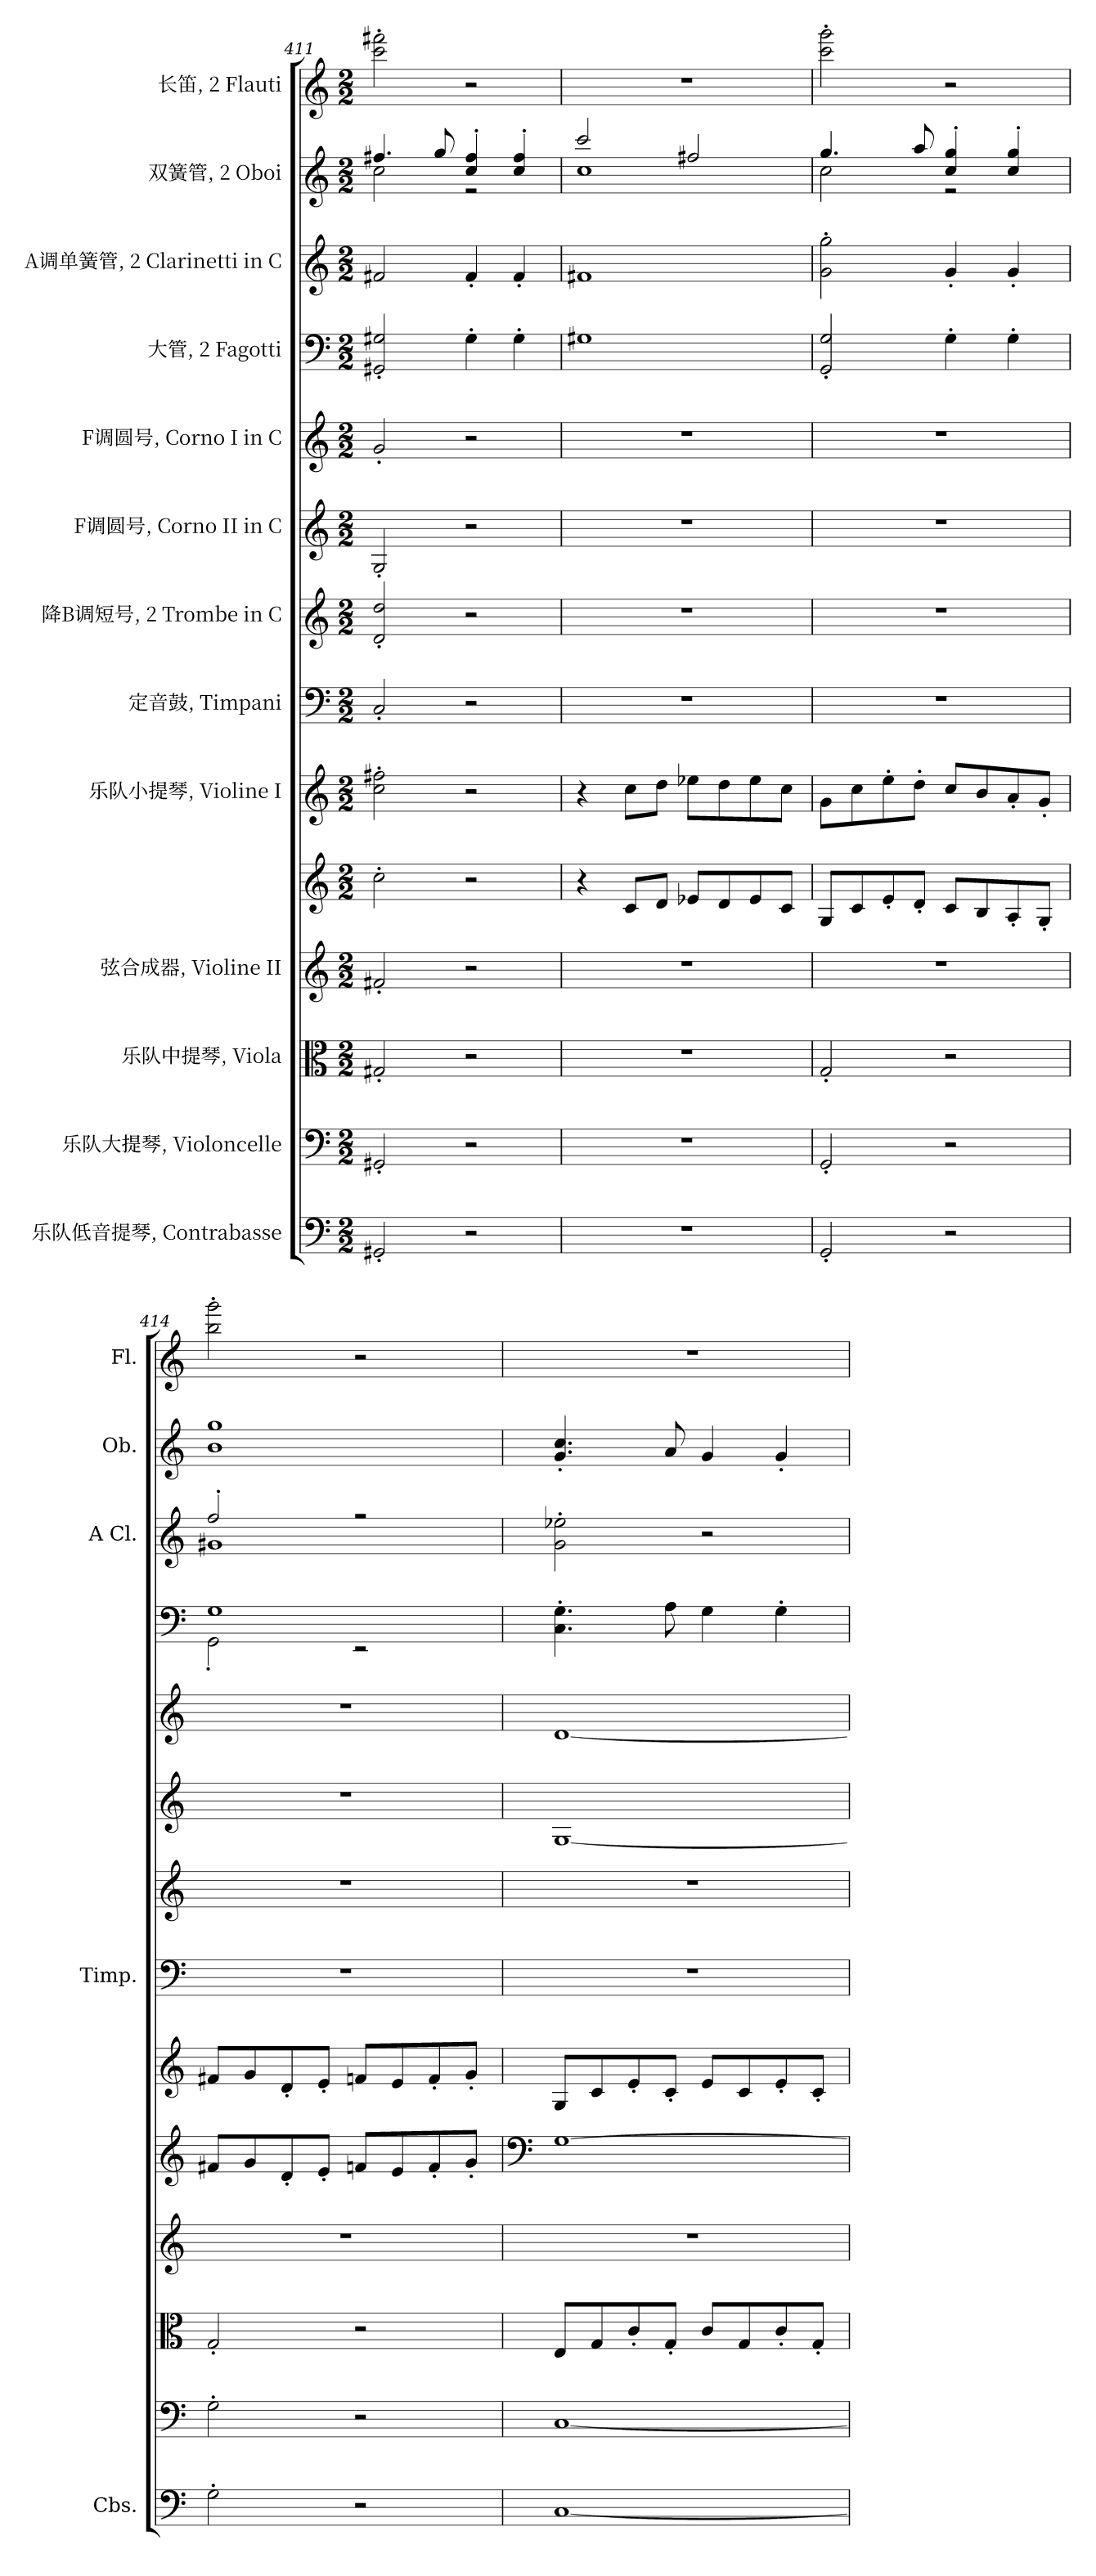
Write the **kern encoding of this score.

**kern	**kern	**kern	**kern	**kern	**kern	**kern	**kern	**kern	**kern	**kern	**kern	**kern	**kern
*part13	*part12	*part11	*part10	*part10	*part9	*part8	*part7	*part6	*part5	*part4	*part3	*part2	*part1
*staff14	*staff13	*staff12	*staff11	*staff10	*staff9	*staff8	*staff7	*staff6	*staff5	*staff4	*staff3	*staff2	*staff1
*I"乐队低音提琴, Contrabasse	*I"乐队大提琴, Violoncelle	*I"乐队中提琴, Viola	*I"弦合成器, Violine II	*	*I"乐队小提琴, Violine I	*I"定音鼓, Timpani	*I"降B调短号, 2 Trombe in C	*I"F调圆号, Corno II in C	*I"F调圆号, Corno I in C	*I"大管, 2 Fagotti	*I"A调单簧管, 2 Clarinetti in C	*I"双簧管, 2 Oboi	*I"长笛, 2 Flauti
*I'Cbs.	*	*	*	*	*	*I'Timp.	*	*	*	*	*I'A Cl.	*I'Ob.	*I'Fl.
*clefF4	*clefF4	*clefC3	*clefG2	*clefG2	*clefG2	*clefF4	*clefG2	*clefG2	*clefG2	*clefF4	*clefG2	*clefG2	*clefG2
*ITrd7c12	*	*	*	*	*	*	*ITrd1c2	*ITrd4c7	*ITrd4c7	*	*ITrd2c3	*	*
*k[]	*k[]	*k[]	*k[]	*k[]	*k[]	*k[]	*k[b-e-]	*k[b-]	*k[b-]	*k[]	*k[f#c#g#]	*k[]	*k[]
*M2/2	*M2/2	*M2/2	*M2/2	*M2/2	*M2/2	*M2/2	*M2/2	*M2/2	*M2/2	*M2/2	*M2/2	*M2/2	*M2/2
*MM208	*MM208	*MM208	*MM208	*MM208	*MM208	*MM208	*MM208	*MM208	*MM208	*MM208	*MM208	*MM208	*MM208
=411	=411	=411	=411	=411	=411	=411	=411	=411	=411	=411	=411	=411	=411
*	*	*	*	*	*	*	*	*	*	*	*	*^	*
2GGG#X'/	2GG#X'/	2G#X'/	2f#X'/	2cc'\	2cc\' 2ff#X\'	2C'/	2c/' 2cc/'	2C'/	2c'/	2GG#X/' 2G#X/'	2d#X/	4.ff#X/	2cc\	2ccc\' 2fff#X\'
.	.	.	.	.	.	.	.	.	.	.	.	8gg/	.	.
*	*	*	*	*	*	*	*	*	*	*	*	*	*	*MM252
2r	2r	2r	2r	2r	2r	2r	2r	2r	2r	4G#'\	4d#'/	4cc/' 4ff#/'	2r	2r
.	.	.	.	.	.	.	.	.	.	4G#'\	4d#'/	4cc/' 4ff#/'	.	.
=412	=412	=412	=412	=412	=412	=412	=412	=412	=412	=412	=412	=412	=412	=412
*	*	*	*	*	*	*	*	*	*	*	*	*	*	*MM234
1r	1r	1r	1r	4r	4r	1r	1r	1r	1r	1G#X	1d#X	2ccc/	1cc	1r
.	.	.	.	8c/L	8cc\L	.	.	.	.	.	.	.	.	.
.	.	.	.	8d/J	8dd\J	.	.	.	.	.	.	.	.	.
.	.	.	.	8e-X/L	8ee-X\L	.	.	.	.	.	.	2ff#X/	.	.
.	.	.	.	8d/	8dd\	.	.	.	.	.	.	.	.	.
.	.	.	.	8e-/	8ee-\	.	.	.	.	.	.	.	.	.
.	.	.	.	8c/J	8cc\J	.	.	.	.	.	.	.	.	.
=413	=413	=413	=413	=413	=413	=413	=413	=413	=413	=413	=413	=413	=413	=413
*	*	*	*	*	*	*	*	*	*	*	*	*	*	*MM234
2GGG'/	2GG'/	2G'/	1r	8G/L	8g\L	1r	1r	1r	1r	2GG/' 2G/'	2e\' 2ee\'	4.gg/	2cc\	2ccc\' 2ggg\'
.	.	.	.	8c/	8cc\	.	.	.	.	.	.	.	.	.
.	.	.	.	8e'/	8ee'\	.	.	.	.	.	.	.	.	.
.	.	.	.	8d'/J	8dd'\J	.	.	.	.	.	.	8aa/	.	.
*	*	*	*	*	*	*	*	*	*	*	*	*	*	*MM245
2r	2r	2r	.	8c/L	8cc/L	.	.	.	.	4G'\	4e'/	4cc/' 4gg/'	2r	2r
.	.	.	.	8B/	8b/	.	.	.	.	.	.	.	.	.
.	.	.	.	8A'/	8a'/	.	.	.	.	4G'\	4e'/	4cc/' 4gg/'	.	.
.	.	.	.	8G'/J	8g'/J	.	.	.	.	.	.	.	.	.
*	*	*	*	*	*	*	*	*	*	*	*	*v	*v	*
!!LO:PB:g=z
=414	=414	=414	=414	=414	=414	=414	=414	=414	=414	=414	=414	=414	=414
*	*	*	*	*	*	*	*	*	*	*	*	*	*MM234
*	*	*	*	*	*	*	*	*	*	*^	*^	*	*
2GG'\	2G'\	2G'/	1r	8f#X/L	8f#X/L	1r	1r	1r	1r	1G	2GG'\	2dd'/	1e#X	1b 1gg	2bb\' 2ggg\'
.	.	.	.	8g/	8g/	.	.	.	.	.	.	.	.	.	.
.	.	.	.	8d'/	8d'/	.	.	.	.	.	.	.	.	.	.
.	.	.	.	8e'/J	8e'/J	.	.	.	.	.	.	.	.	.	.
*	*	*	*	*	*	*	*	*	*	*	*	*	*	*	*MM237
2r	2r	2r	.	8fn/L	8fn/L	.	.	.	.	.	2r	2r	.	.	2r
.	.	.	.	8e/	8e/	.	.	.	.	.	.	.	.	.	.
.	.	.	.	8f'/	8f'/	.	.	.	.	.	.	.	.	.	.
.	.	.	.	8g'/J	8g'/J	.	.	.	.	.	.	.	.	.	.
*	*	*	*	*	*	*	*	*	*	*v	*v	*	*	*	*
*	*	*	*	*	*	*	*	*	*	*	*v	*v	*	*
=415	=415	=415	=415	=415	=415	=415	=415	=415	=415	=415	=415	=415	=415
*	*	*	*	*clefF4	*	*	*	*	*	*	*	*	*
*	*	*	*	*	*	*	*	*	*	*	*	*	*MM226
[1CC	[1C	8E/L	1r	[1G	8G/L	1r	1r	[1C	[1G	4.C\' 4.G\'	2e\' 2ccn\'	4.g/' 4.cc/'	1r
.	.	8G/	.	.	8c/	.	.	.	.	.	.	.	.
.	.	8c'/	.	.	8e'/	.	.	.	.	.	.	.	.
.	.	8G'/J	.	.	8c'/J	.	.	.	.	8A\	.	8a/	.
.	.	8c/L	.	.	8e/L	.	.	.	.	4G\	2r	4g/	.
.	.	8G/	.	.	8c/	.	.	.	.	.	.	.	.
.	.	8c'/	.	.	8e'/	.	.	.	.	4G'\	.	4g'/	.
.	.	8G'/J	.	.	8c'/J	.	.	.	.	.	.	.	.
=	=	=	=	=	=	=	=	=	=	=	=	=	=
*-	*-	*-	*-	*-	*-	*-	*-	*-	*-	*-	*-	*-	*-
